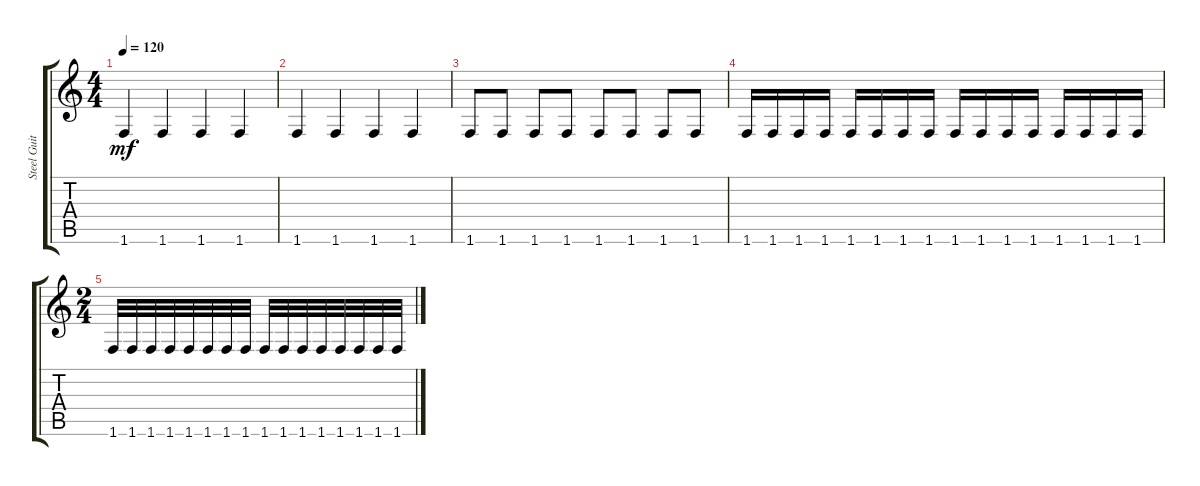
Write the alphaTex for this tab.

\track ("Steel Guitar" "Steel Guit") {instrument acousticguitarsteel}
\staff {score tabs}
\tuning (E4 B3 G3 D3 A2 E2) {hide}
\ts (4 4)
\tempo 120
\clef g2
\ks c
1.6.4{dy mf instrument acousticguitarsteel} 1.6.4 1.6.4 1.6.4 |
1.6.4 1.6.4 1.6.4 1.6.4 |
1.6.8 1.6.8 1.6.8 1.6.8 1.6.8 1.6.8 1.6.8 1.6.8 |
1.6.16 1.6.16 1.6.16 1.6.16 1.6.16 1.6.16 1.6.16 1.6.16 1.6.16 1.6.16 1.6.16 1.6.16 1.6.16 1.6.16 1.6.16 1.6.16 |
\ts (2 4)
1.6.32 1.6.32 1.6.32 1.6.32 1.6.32 1.6.32 1.6.32 1.6.32 1.6.32 1.6.32 1.6.32 1.6.32 1.6.32 1.6.32 1.6.32 1.6.32
